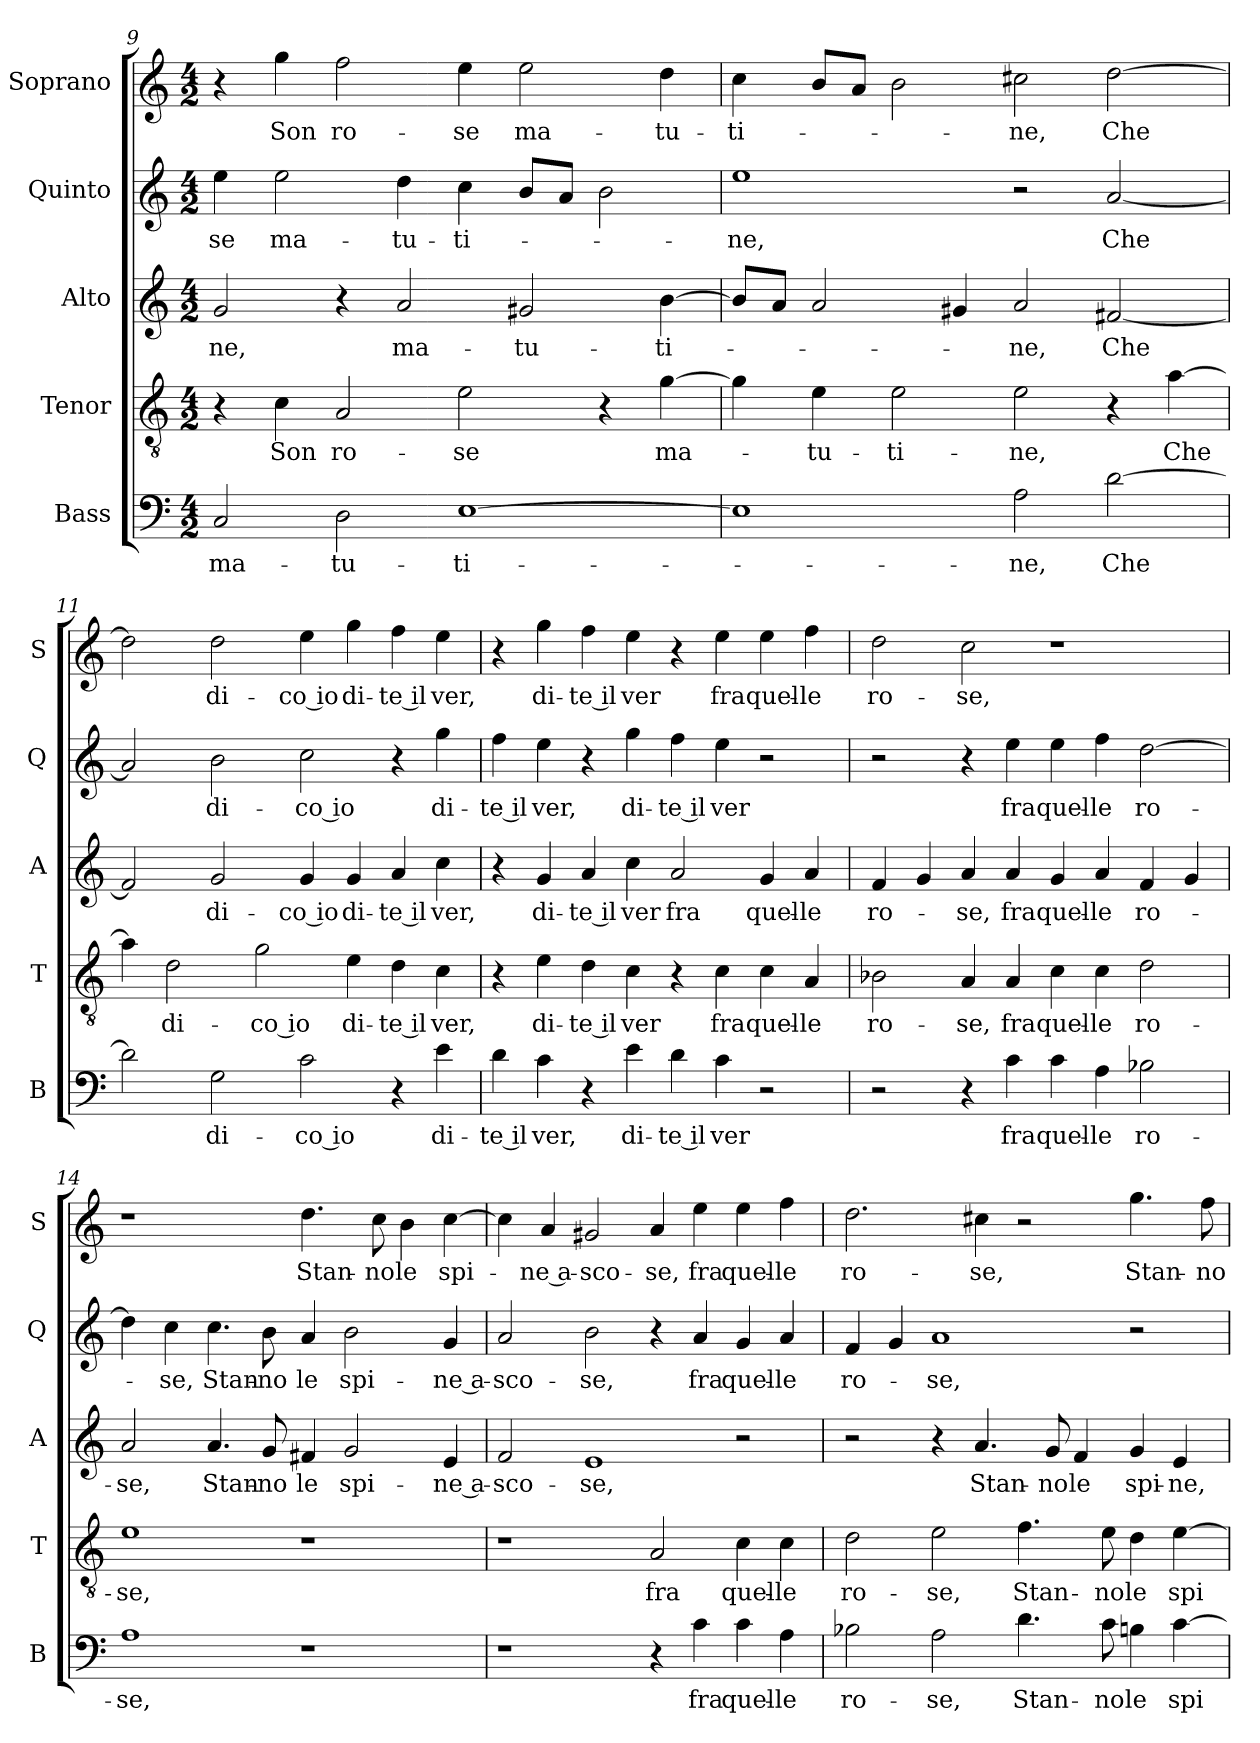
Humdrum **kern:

**kern	**text	**kern	**text	**kern	**text	**kern	**text	**kern	**text
*part5	*part5	*part4	*part4	*part3	*part3	*part2	*part2	*part1	*part1
*staff5	*staff5	*staff4	*staff4	*staff3	*staff3	*staff2	*staff2	*staff1	*staff1
*I"Bass	*	*I"Tenor	*	*I"Alto	*	*I"Quinto	*	*I"Soprano	*
*I'B	*	*I'T	*	*I'A	*	*I'Q	*	*I'S	*
*clefF4	*	*clefGv2	*	*clefG2	*	*clefG2	*	*clefG2	*
*k[]	*	*k[]	*	*k[]	*	*k[]	*	*k[]	*
*C:	*	*C:	*	*C:	*	*C:	*	*C:	*
*M4/2	*	*M4/2	*	*M4/2	*	*M4/2	*	*M4/2	*
=9	=9	=9	=9	=9	=9	=9	=9	=9	=9
!	!LO:LY:b	!	!	!	!LO:LY:b	!	!LO:LY:b	!	!
2C/	ma-	4r	.	2g/	-ne,	4ee\	-se	4r	.
!	!	!	!LO:LY:b	!	!	!	!LO:LY:b	!	!LO:LY:b
.	.	4c\	Son	.	.	2ee\	ma-	4gg\	Son
!	!LO:LY:b	!	!LO:LY:b	!	!	!	!	!	!LO:LY:b
2D\	-tu-	2A/	ro-	4r	.	.	.	2ff\	ro-
!	!	!	!	!	!LO:LY:b	!	!LO:LY:b	!	!
.	.	.	.	2a/	ma-	4dd\	-tu-	.	.
!	!LO:LY:b	!	!LO:LY:b	!	!	!	!LO:LY:b	!	!LO:LY:b
[1E	-ti-	2e\	-se	.	.	4cc\	-ti-	4ee\	-se
!	!	!	!	!	!LO:LY:b	!	!	!	!LO:LY:b
.	.	.	.	2g#X/	-tu-	8b/L	.	2ee\	ma-
.	.	.	.	.	.	8a/J	.	.	.
.	.	4r	.	.	.	2b\	.	.	.
!	!	!	!LO:LY:b	!	!LO:LY:b	!	!	!	!LO:LY:b
.	.	[4g\	ma-	[4b\	-ti-	.	.	4dd\	-tu-
=10	=10	=10	=10	=10	=10	=10	=10	=10	=10
!	!	!	!	!	!	!	!LO:LY:b	!	!LO:LY:b
1E]	.	4g\]	.	8b/L]	.	1ee	-ne,	4cc\	-ti-
.	.	.	.	8a/J	.	.	.	.	.
!	!	!	!LO:LY:b	!	!	!	!	!	!
.	.	4e\	-tu-	2a/	.	.	.	8b/L	.
.	.	.	.	.	.	.	.	8a/J	.
!	!	!	!LO:LY:b	!	!	!	!	!	!
.	.	2e\	-ti-	.	.	.	.	2b\	.
.	.	.	.	4g#X/	.	.	.	.	.
!	!LO:LY:b	!	!LO:LY:b	!	!LO:LY:b	!	!	!	!LO:LY:b
2A\	-ne,	2e\	-ne,	2a/	-ne,	2r	.	2cc#X\	-ne,
!	!LO:LY:b	!	!	!	!LO:LY:b	!	!LO:LY:b	!	!LO:LY:b
[2d\	Che	4r	.	[2f#X/	Che	[2a/	Che	[2dd\	Che
!	!	!	!LO:LY:b	!	!	!	!	!	!
.	.	[4a\	Che	.	.	.	.	.	.
!!LO:LB:g=z
=11	=11	=11	=11	=11	=11	=11	=11	=11	=11
2d\]	.	4a\]	.	2f#/]	.	2a/]	.	2dd\]	.
!	!	!	!LO:LY:b	!	!	!	!	!	!
.	.	2d\	di-	.	.	.	.	.	.
!	!LO:LY:b	!	!	!	!LO:LY:b	!	!LO:LY:b	!	!LO:LY:b
2G\	di-	.	.	2g/	di-	2b\	di-	2dd\	di-
!	!	!	!LO:LY:b	!	!	!	!	!	!
.	.	2g\	-co io	.	.	.	.	.	.
!	!LO:LY:b	!	!	!	!LO:LY:b	!	!LO:LY:b	!	!LO:LY:b
2c\	-co io	.	.	4g/	-co io	2cc\	-co io	4ee\	-co io
!	!	!	!LO:LY:b	!	!LO:LY:b	!	!	!	!LO:LY:b
.	.	4e\	di-	4g/	di-	.	.	4gg\	di-
!	!	!	!LO:LY:b	!	!LO:LY:b	!	!	!	!LO:LY:b
4r	.	4d\	-te il	4a/	-te il	4r	.	4ff\	-te il
!	!LO:LY:b	!	!LO:LY:b	!	!LO:LY:b	!	!LO:LY:b	!	!LO:LY:b
4e\	di-	4c\	ver,	4cc\	ver,	4gg\	di-	4ee\	ver,
=12	=12	=12	=12	=12	=12	=12	=12	=12	=12
!	!LO:LY:b	!	!	!	!	!	!LO:LY:b	!	!
4d\	-te il	4r	.	4r	.	4ff\	-te il	4r	.
!	!LO:LY:b	!	!LO:LY:b	!	!LO:LY:b	!	!LO:LY:b	!	!LO:LY:b
4c\	ver,	4e\	di-	4g/	di-	4ee\	ver,	4gg\	di-
!	!	!	!LO:LY:b	!	!LO:LY:b	!	!	!	!LO:LY:b
4r	.	4d\	-te il	4a/	-te il	4r	.	4ff\	-te il
!	!LO:LY:b	!	!LO:LY:b	!	!LO:LY:b	!	!LO:LY:b	!	!LO:LY:b
4e\	di-	4c\	ver	4cc\	ver	4gg\	di-	4ee\	ver
!	!LO:LY:b	!	!	!	!LO:LY:b	!	!LO:LY:b	!	!
4d\	-te il	4r	.	2a/	fra	4ff\	-te il	4r	.
!	!LO:LY:b	!	!LO:LY:b	!	!	!	!LO:LY:b	!	!LO:LY:b
4c\	ver	4c\	fra	.	.	4ee\	ver	4ee\	fra
!	!	!	!LO:LY:b	!	!LO:LY:b	!	!	!	!LO:LY:b
2r	.	4c\	quel-	4g/	quel-	2r	.	4ee\	quel-
!	!	!	!LO:LY:b	!	!LO:LY:b	!	!	!	!LO:LY:b
.	.	4A/	-le	4a/	-le	.	.	4ff\	-le
=13	=13	=13	=13	=13	=13	=13	=13	=13	=13
!	!	!	!LO:LY:b	!	!LO:LY:b	!	!	!	!LO:LY:b
2r	.	2B-X\	ro-	4f/	ro-	2r	.	2dd\	ro-
.	.	.	.	4g/	.	.	.	.	.
!	!	!	!LO:LY:b	!	!LO:LY:b	!	!	!	!LO:LY:b
4r	.	4A/	-se,	4a/	-se,	4r	.	2cc\	-se,
!	!LO:LY:b	!	!LO:LY:b	!	!LO:LY:b	!	!LO:LY:b	!	!
4c\	fra	4A/	fra	4a/	fra	4ee\	fra	.	.
!	!LO:LY:b	!	!LO:LY:b	!	!LO:LY:b	!	!LO:LY:b	!	!
4c\	quel-	4c\	quel-	4g/	quel-	4ee\	quel-	1r	.
!	!LO:LY:b	!	!LO:LY:b	!	!LO:LY:b	!	!LO:LY:b	!	!
4A\	-le	4c\	-le	4a/	-le	4ff\	-le	.	.
!	!LO:LY:b	!	!LO:LY:b	!	!LO:LY:b	!	!LO:LY:b	!	!
2B-X\	ro-	2d\	ro-	4f/	ro-	[2dd\	ro-	.	.
.	.	.	.	4g/	.	.	.	.	.
!!LO:LB:g=z
=14	=14	=14	=14	=14	=14	=14	=14	=14	=14
!	!LO:LY:b	!	!LO:LY:b	!	!LO:LY:b	!	!	!	!
1A	-se,	1e	-se,	2a/	-se,	4dd\]	.	1r	.
!	!	!	!	!	!	!	!LO:LY:b	!	!
.	.	.	.	.	.	4cc\	-se,	.	.
!	!	!	!	!	!LO:LY:b	!	!LO:LY:b	!	!
.	.	.	.	4.a/	Stan-	4.cc\	Stan-	.	.
!	!	!	!	!	!LO:LY:b	!	!LO:LY:b	!	!
.	.	.	.	8g/	-no	8b\	-no	.	.
!	!	!	!	!	!LO:LY:b	!	!LO:LY:b	!	!LO:LY:b
1r	.	1r	.	4f#X/	le	4a/	le	4.dd\	Stan-
!	!	!	!	!	!LO:LY:b	!	!LO:LY:b	!	!
.	.	.	.	2g/	spi-	2b\	spi-	.	.
!	!	!	!	!	!	!	!	!	!LO:LY:b
.	.	.	.	.	.	.	.	8cc\	-no
!	!	!	!	!	!	!	!	!	!LO:LY:b
.	.	.	.	.	.	.	.	4b\	le
!	!	!	!	!	!LO:LY:b	!	!LO:LY:b	!	!LO:LY:b
.	.	.	.	4e/	-ne a-	4g/	-ne a-	[4cc\	spi-
=15	=15	=15	=15	=15	=15	=15	=15	=15	=15
!	!	!	!	!	!LO:LY:b	!	!LO:LY:b	!	!
1r	.	1r	.	2f/	-sco-	2a/	-sco-	4cc\]	.
!	!	!	!	!	!	!	!	!	!LO:LY:b
.	.	.	.	.	.	.	.	4a/	-ne a-
!	!	!	!	!	!LO:LY:b	!	!LO:LY:b	!	!LO:LY:b
.	.	.	.	1e	-se,	2b\	-se,	2g#X/	-sco-
!	!	!	!LO:LY:b	!	!	!	!	!	!LO:LY:b
4r	.	2A/	fra	.	.	4r	.	4a/	-se,
!	!LO:LY:b	!	!	!	!	!	!LO:LY:b	!	!LO:LY:b
4c\	fra	.	.	.	.	4a/	fra	4ee\	fra
!	!LO:LY:b	!	!LO:LY:b	!	!	!	!LO:LY:b	!	!LO:LY:b
4c\	quel-	4c\	quel-	2r	.	4g/	quel-	4ee\	quel-
!	!LO:LY:b	!	!LO:LY:b	!	!	!	!LO:LY:b	!	!LO:LY:b
4A\	-le	4c\	-le	.	.	4a/	-le	4ff\	-le
=16	=16	=16	=16	=16	=16	=16	=16	=16	=16
!	!LO:LY:b	!	!LO:LY:b	!	!	!	!LO:LY:b	!	!LO:LY:b
2B-X\	ro-	2d\	ro-	2r	.	4f/	ro-	2.dd\	ro-
.	.	.	.	.	.	4g/	.	.	.
!	!LO:LY:b	!	!LO:LY:b	!	!	!	!LO:LY:b	!	!
2A\	-se,	2e\	-se,	4r	.	1a	-se,	.	.
!	!	!	!	!	!LO:LY:b	!	!	!	!LO:LY:b
.	.	.	.	4.a/	Stan-	.	.	4cc#X\	-se,
!	!LO:LY:b	!	!LO:LY:b	!	!	!	!	!	!
4.d\	Stan-	4.f\	Stan-	.	.	.	.	2r	.
!	!	!	!	!	!LO:LY:b	!	!	!	!
.	.	.	.	8g/	-no	.	.	.	.
!	!	!	!	!	!LO:LY:b	!	!	!	!
.	.	.	.	4f/	le	.	.	.	.
!	!LO:LY:b	!	!LO:LY:b	!	!	!	!	!	!
8c\	-no	8e\	-no	.	.	.	.	.	.
!	!LO:LY:b	!	!LO:LY:b	!	!LO:LY:b	!	!	!	!LO:LY:b
4Bn\	le	4d\	le	4g/	spi-	2r	.	4.gg\	Stan-
!	!LO:LY:b	!	!LO:LY:b	!	!LO:LY:b	!	!	!	!
[4c\	spi-	[4e\	spi-	4e/	-ne,	.	.	.	.
!	!	!	!	!	!	!	!	!	!LO:LY:b
.	.	.	.	.	.	.	.	8ff\	-no
=	=	=	=	=	=	=	=	=	=
*-	*-	*-	*-	*-	*-	*-	*-	*-	*-
